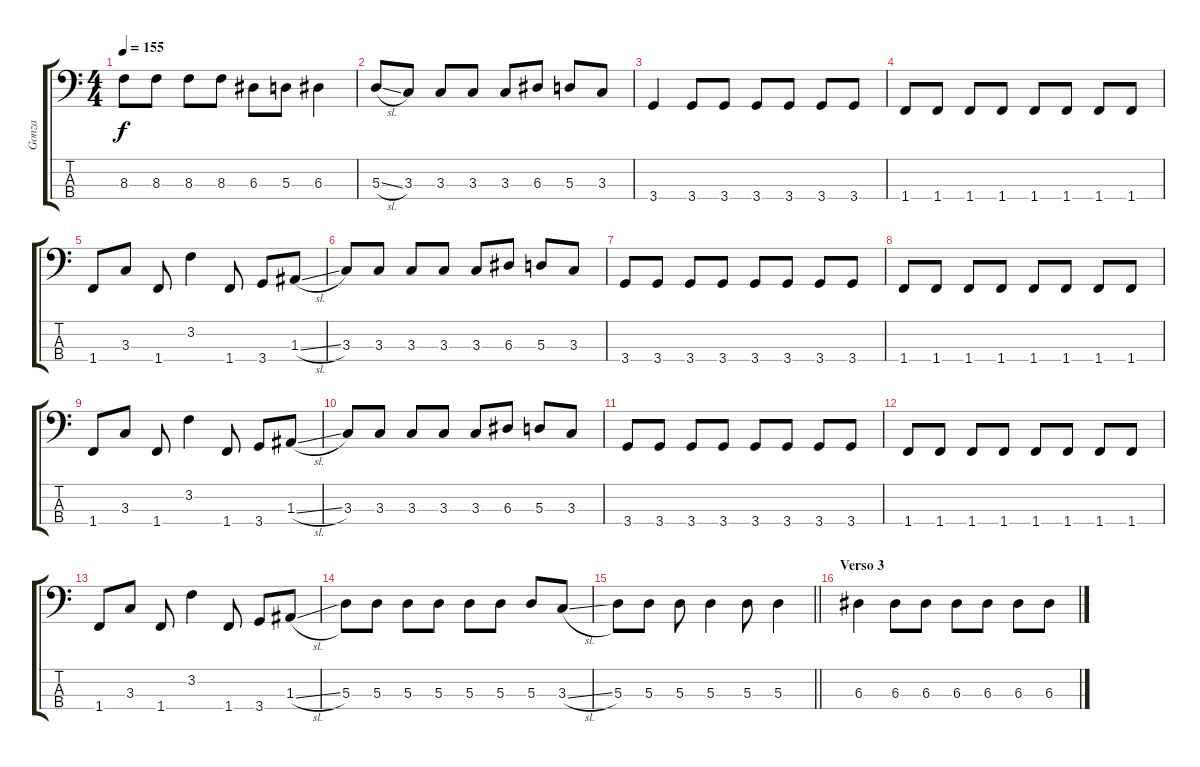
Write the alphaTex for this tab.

\track ("Gonza" "Gonza") {instrument electricbasspick}
\staff {score tabs}
\tuning (G2 D2 A1 E1) {hide}
\ts (4 4)
\tempo 155
\clef f4
\ks c
8.3.8{dy f} 8.3.8 8.3.8 8.3.8 6.3.8 5.3.8 6.3.4 |
5.3{sl}.8 3.3.8 3.3.8 3.3.8 3.3.8 6.3.8 5.3.8 3.3.8 |
3.4.4 3.4.8 3.4.8 3.4.8 3.4.8 3.4.8 3.4.8 |
1.4.8 1.4.8 1.4.8 1.4.8 1.4.8 1.4.8 1.4.8 1.4.8 |
1.4.8 3.3.8 1.4.8 3.2.4 1.4.8 3.4.8 1.3{sl}.8 |
3.3.8 3.3.8 3.3.8 3.3.8 3.3.8 6.3.8 5.3.8 3.3.8 |
3.4.8 3.4.8 3.4.8 3.4.8 3.4.8 3.4.8 3.4.8 3.4.8 |
1.4.8 1.4.8 1.4.8 1.4.8 1.4.8 1.4.8 1.4.8 1.4.8 |
1.4.8 3.3.8 1.4.8 3.2.4 1.4.8 3.4.8 1.3{sl}.8 |
3.3.8 3.3.8 3.3.8 3.3.8 3.3.8 6.3.8 5.3.8 3.3.8 |
3.4.8 3.4.8 3.4.8 3.4.8 3.4.8 3.4.8 3.4.8 3.4.8 |
1.4.8 1.4.8 1.4.8 1.4.8 1.4.8 1.4.8 1.4.8 1.4.8 |
1.4.8 3.3.8 1.4.8 3.2.4 1.4.8 3.4.8 1.3{sl}.8 |
5.3.8 5.3.8 5.3.8 5.3.8 5.3.8 5.3.8 5.3.8 3.3{sl}.8 |
\barLineRight lightlight
5.3.8 5.3.8 5.3.8 5.3.4 5.3.8 5.3.4 |
\section ("" "Verso 3")
6.3.4 6.3.8 6.3.8 6.3.8 6.3.8 6.3.8 6.3.8
